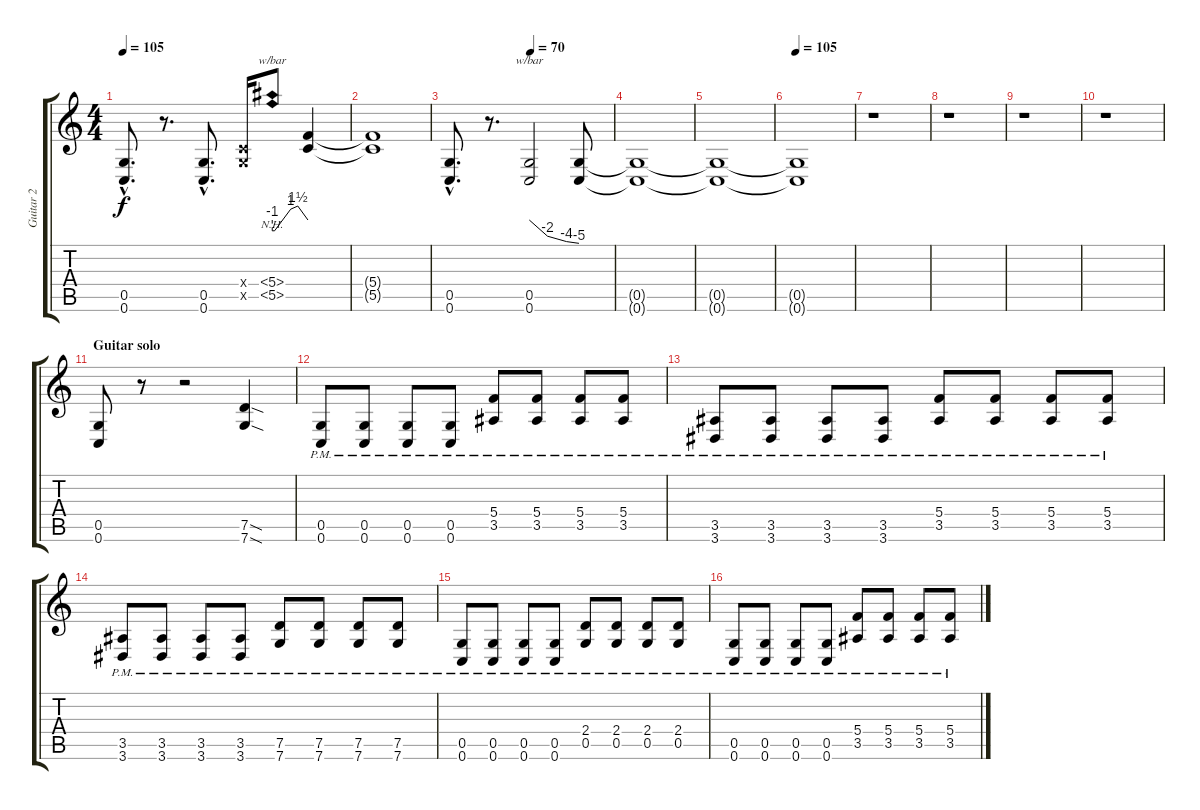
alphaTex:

\track ("Guitar 2" "Guitar 2") {instrument distortionguitar}
\staff {score tabs}
\tuning (D4 A3 F3 C3 G2 C2) {hide}
\ts (4 4)
\tempo 105
\clef g2
\ks c
(0.5{hac} 0.6{hac}).8{d dy f} r.8{d} (0.5{hac} 0.6{hac}).8{d} (0.4{x} 0.5{x}).16 (5.4{nh} 5.5{nh}).8{tbe (custom default 0 -4 4 -4 31 4 43 6 60 0)} (5.4{t} 5.5{t}).4 |
(5.4{t} 5.5{t}).1 |
\tempo (70 0.5)
(0.5{hac} 0.6{hac}).8{d} r.8{d} (0.5 0.6).2{tbe (custom default 0 0 22 -8 45 -16 60 -20)} (0.5{t} 0.6{t}).8 |
(0.5{t} 0.6{t}).1 |
(0.5{t} 0.6{t}).1 |
\tempo 105
(0.5{t} 0.6{t}).1 |
r.1 |
r.1 |
r.1 |
r.1 |
\section ("" "Guitar solo")
(0.5 0.6).8 r.8 r.2 (7.5{sod} 7.6{sod}).4 |
(0.5{pm} 0.6{pm}).8 (0.5{pm} 0.6{pm}).8 (0.5{pm} 0.6{pm}).8 (0.5{pm} 0.6{pm}).8 (5.4{pm} 3.5{pm}).8 (5.4{pm} 3.5{pm}).8 (5.4{pm} 3.5{pm}).8 (5.4{pm} 3.5{pm}).8 |
(3.5{pm} 3.6{pm}).8 (3.5{pm} 3.6{pm}).8 (3.5{pm} 3.6{pm}).8 (3.5{pm} 3.6{pm}).8 (5.4{pm} 3.5{pm}).8 (5.4{pm} 3.5{pm}).8 (5.4{pm} 3.5{pm}).8 (5.4{pm} 3.5{pm}).8 |
(3.5{pm} 3.6{pm}).8 (3.5{pm} 3.6{pm}).8 (3.5{pm} 3.6{pm}).8 (3.5{pm} 3.6{pm}).8 (7.5{pm} 7.6{pm}).8 (7.5{pm} 7.6{pm}).8 (7.5{pm} 7.6{pm}).8 (7.5{pm} 7.6{pm}).8 |
(0.5{pm} 0.6{pm}).8 (0.5{pm} 0.6{pm}).8 (0.5{pm} 0.6{pm}).8 (0.5{pm} 0.6{pm}).8 (2.4{pm} 0.5{pm}).8 (2.4{pm} 0.5{pm}).8 (2.4{pm} 0.5{pm}).8 (2.4{pm} 0.5{pm}).8 |
(0.5{pm} 0.6{pm}).8 (0.5{pm} 0.6{pm}).8 (0.5{pm} 0.6{pm}).8 (0.5{pm} 0.6{pm}).8 (5.4{pm} 3.5{pm}).8 (5.4{pm} 3.5{pm}).8 (5.4{pm} 3.5{pm}).8 (5.4{pm} 3.5{pm}).8
